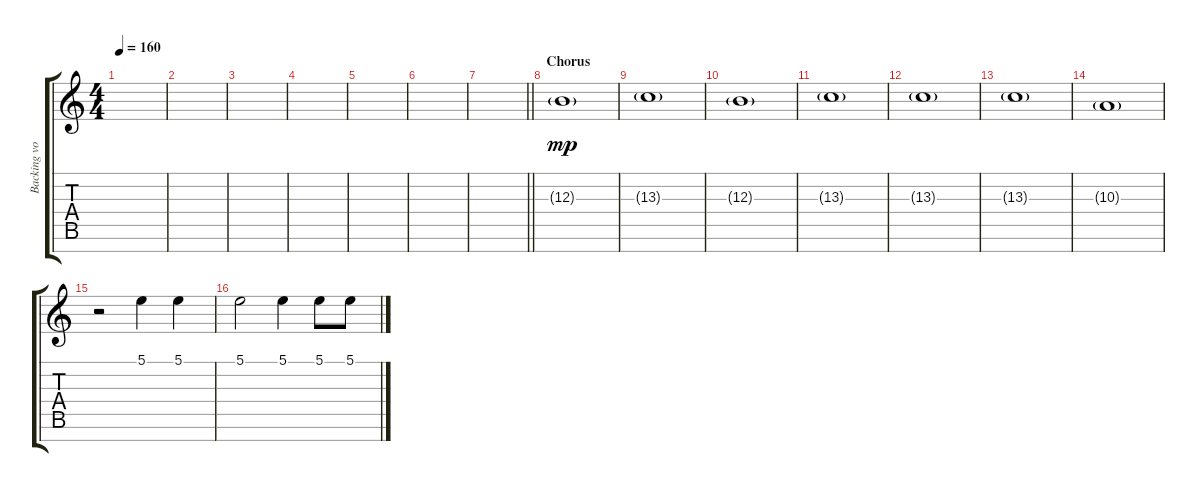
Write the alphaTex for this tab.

\track ("Backing vocals" "Backing vo") {instrument lead6voice}
\staff {score tabs}
\tuning (B4 E4 B3 G3 D3 A2 E2) {hide}
\ts (4 4)
\tempo 160
\clef g2
\ks c
|
|
|
|
|
|
\barLineRight lightlight
|
\section ("" "Chorus")
12.3{g}.1{dy mp} |
13.3{g}.1 |
12.3{g}.1 |
13.3{g}.1 |
13.3{g}.1 |
13.3{g}.1 |
10.3{g}.1 |
r.2 5.1.4 5.1.4 |
5.1.2 5.1.4 5.1.8 5.1.8
